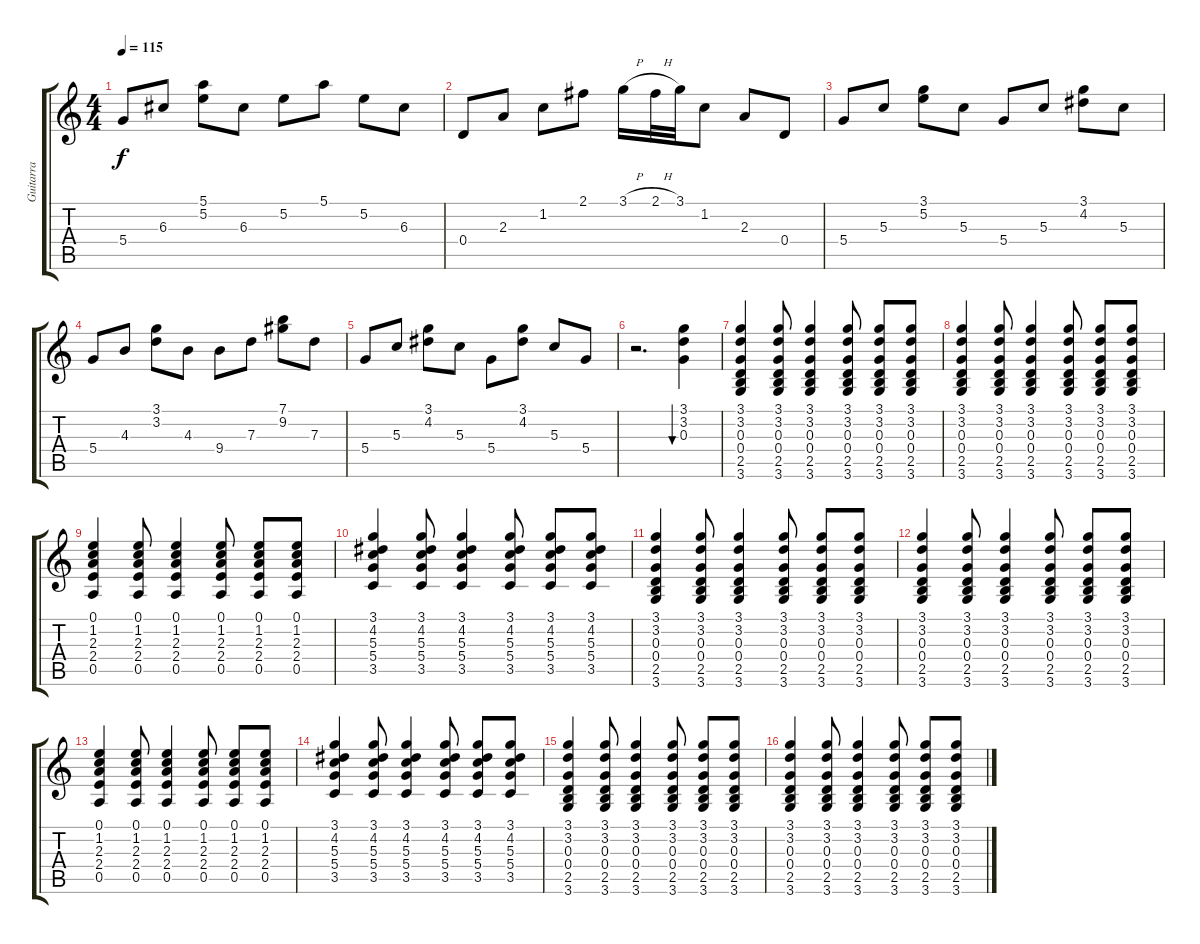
\track ("Guitarra" "Guitarra") {instrument electricguitarclean}
\staff {score tabs}
\tuning (E4 B3 G3 D3 A2 E2) {hide}
\ts (4 4)
\tempo 115
\clef g2
\ks c
5.4.8{dy f} 6.3.8 (5.1 5.2).8 6.3.8 5.2.8 5.1.8 5.2.8 6.3.8 |
0.4.8 2.3.8 1.2.8 2.1.8 3.1{h}.16 2.1{h}.32 3.1.32 1.2.8 2.3.8 0.4.8 |
5.4.8 5.3.8 (3.1 5.2).8 5.3.8 5.4.8 5.3.8 (3.1 4.2).8 5.3.8 |
5.4.8 4.3.8 (3.1 3.2).8 4.3.8 9.4.8 7.3.8 (7.1 9.2).8 7.3.8 |
5.4.8 5.3.8 (3.1 4.2).8 5.3.8 5.4.8 (3.1 4.2).8 5.3.8 5.4.8 |
r.2{d} (3.1 3.2 0.3).4{bu 480} |
(3.1 3.2 0.3 0.4 2.5 3.6).4 (3.1 3.2 0.3 0.4 2.5 3.6).8 (3.1 3.2 0.3 0.4 2.5 3.6).4 (3.1 3.2 0.3 0.4 2.5 3.6).8 (3.1 3.2 0.3 0.4 2.5 3.6).8 (3.1 3.2 0.3 0.4 2.5 3.6).8 |
(3.1 3.2 0.3 0.4 2.5 3.6).4 (3.1 3.2 0.3 0.4 2.5 3.6).8 (3.1 3.2 0.3 0.4 2.5 3.6).4 (3.1 3.2 0.3 0.4 2.5 3.6).8 (3.1 3.2 0.3 0.4 2.5 3.6).8 (3.1 3.2 0.3 0.4 2.5 3.6).8 |
(0.1 1.2 2.3 2.4 0.5).4 (0.1 1.2 2.3 2.4 0.5).8 (0.1 1.2 2.3 2.4 0.5).4 (0.1 1.2 2.3 2.4 0.5).8 (0.1 1.2 2.3 2.4 0.5).8 (0.1 1.2 2.3 2.4 0.5).8 |
(3.1 4.2 5.3 5.4 3.5).4 (3.1 4.2 5.3 5.4 3.5).8 (3.1 4.2 5.3 5.4 3.5).4 (3.1 4.2 5.3 5.4 3.5).8 (3.1 4.2 5.3 5.4 3.5).8 (3.1 4.2 5.3 5.4 3.5).8 |
(3.1 3.2 0.3 0.4 2.5 3.6).4 (3.1 3.2 0.3 0.4 2.5 3.6).8 (3.1 3.2 0.3 0.4 2.5 3.6).4 (3.1 3.2 0.3 0.4 2.5 3.6).8 (3.1 3.2 0.3 0.4 2.5 3.6).8 (3.1 3.2 0.3 0.4 2.5 3.6).8 |
(3.1 3.2 0.3 0.4 2.5 3.6).4 (3.1 3.2 0.3 0.4 2.5 3.6).8 (3.1 3.2 0.3 0.4 2.5 3.6).4 (3.1 3.2 0.3 0.4 2.5 3.6).8 (3.1 3.2 0.3 0.4 2.5 3.6).8 (3.1 3.2 0.3 0.4 2.5 3.6).8 |
(0.1 1.2 2.3 2.4 0.5).4 (0.1 1.2 2.3 2.4 0.5).8 (0.1 1.2 2.3 2.4 0.5).4 (0.1 1.2 2.3 2.4 0.5).8 (0.1 1.2 2.3 2.4 0.5).8 (0.1 1.2 2.3 2.4 0.5).8 |
(3.1 4.2 5.3 5.4 3.5).4 (3.1 4.2 5.3 5.4 3.5).8 (3.1 4.2 5.3 5.4 3.5).4 (3.1 4.2 5.3 5.4 3.5).8 (3.1 4.2 5.3 5.4 3.5).8 (3.1 4.2 5.3 5.4 3.5).8 |
(3.1 3.2 0.3 0.4 2.5 3.6).4 (3.1 3.2 0.3 0.4 2.5 3.6).8 (3.1 3.2 0.3 0.4 2.5 3.6).4 (3.1 3.2 0.3 0.4 2.5 3.6).8 (3.1 3.2 0.3 0.4 2.5 3.6).8 (3.1 3.2 0.3 0.4 2.5 3.6).8 |
(3.1 3.2 0.3 0.4 2.5 3.6).4 (3.1 3.2 0.3 0.4 2.5 3.6).8 (3.1 3.2 0.3 0.4 2.5 3.6).4 (3.1 3.2 0.3 0.4 2.5 3.6).8 (3.1 3.2 0.3 0.4 2.5 3.6).8 (3.1 3.2 0.3 0.4 2.5 3.6).8
